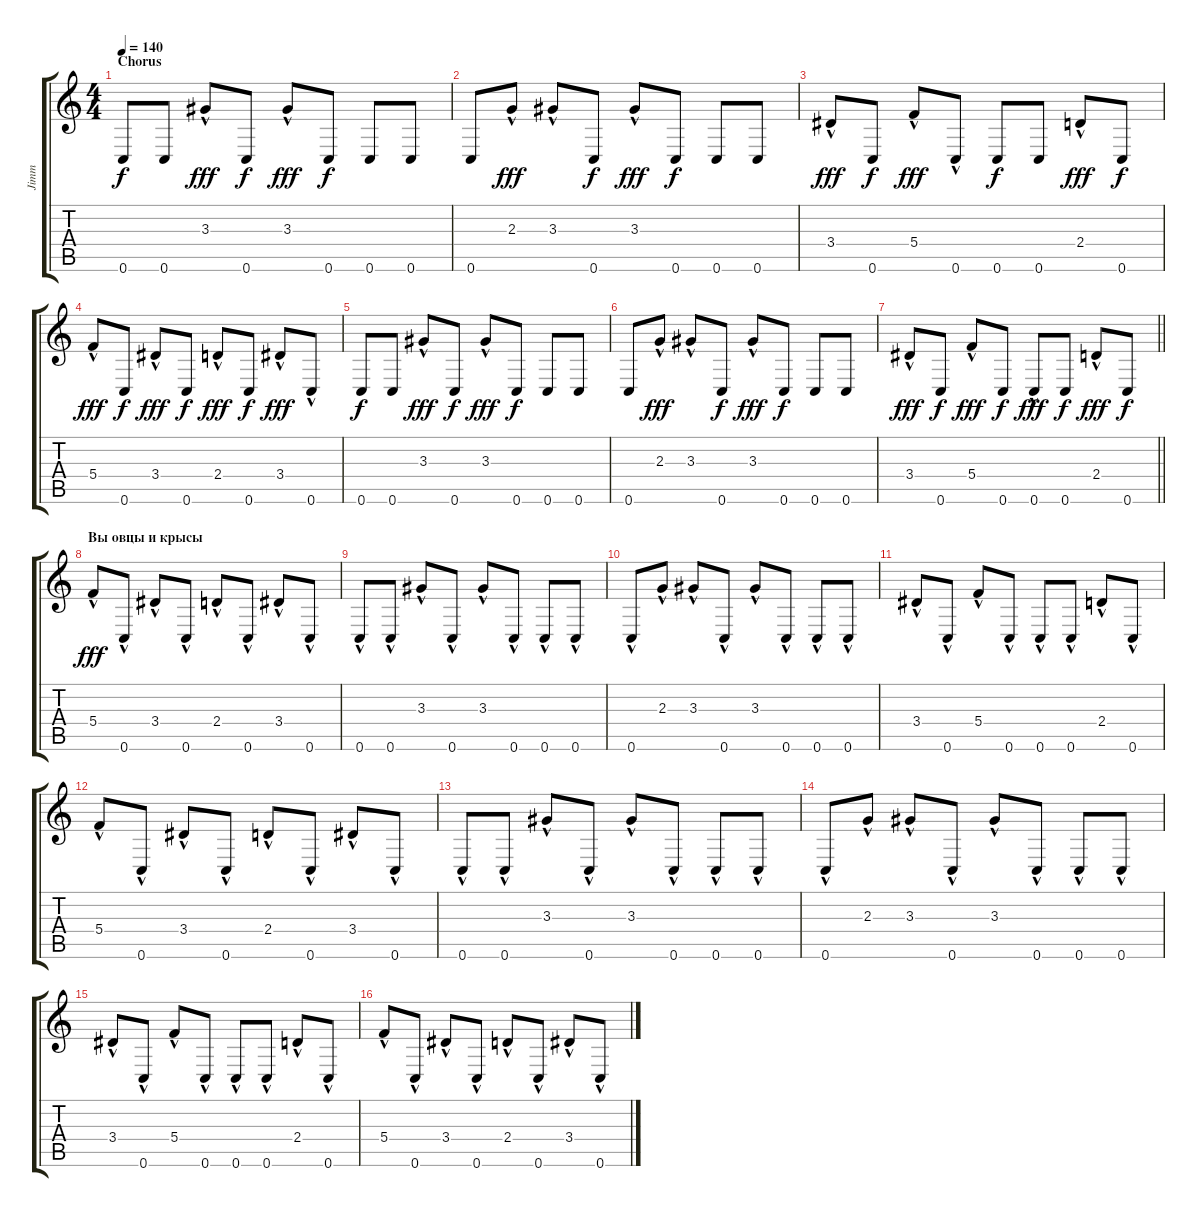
\track ("Jimm" "Jimm") {instrument overdrivenguitar}
\staff {score tabs}
\tuning (D4 A3 F3 C3 G2 C2) {hide}
\ts (4 4)
\section ("" "Chorus")
\tempo 140
\clef g2
\ks c
0.6.8{dy f} 0.6.8 3.3{hac}.8{dy fff} 0.6.8{dy f} 3.3{hac}.8{dy fff} 0.6.8{dy f} 0.6.8 0.6.8 |
0.6.8 2.3{hac}.8{dy fff} 3.3{hac}.8 0.6.8{dy f} 3.3{hac}.8{dy fff} 0.6.8{dy f} 0.6.8 0.6.8 |
3.4{hac}.8{dy fff} 0.6.8{dy f} 5.4{hac}.8{dy fff} 0.6{hac}.8 0.6.8{dy f} 0.6.8 2.4{hac}.8{dy fff} 0.6.8{dy f} |
5.4{hac}.8{dy fff} 0.6.8{dy f} 3.4{hac}.8{dy fff} 0.6.8{dy f} 2.4{hac}.8{dy fff} 0.6.8{dy f} 3.4{hac}.8{dy fff} 0.6{hac}.8 |
0.6.8{dy f} 0.6.8 3.3{hac}.8{dy fff} 0.6.8{dy f} 3.3{hac}.8{dy fff} 0.6.8{dy f} 0.6.8 0.6.8 |
0.6.8 2.3{hac}.8{dy fff} 3.3{hac}.8 0.6.8{dy f} 3.3{hac}.8{dy fff} 0.6.8{dy f} 0.6.8 0.6.8 |
\barLineRight lightlight
3.4{hac}.8{dy fff} 0.6.8{dy f} 5.4{hac}.8{dy fff} 0.6.8{dy f} 0.6{hac}.8{dy fff} 0.6.8{dy f} 2.4{hac}.8{dy fff} 0.6.8{dy f} |
\section ("" "Вы овцы и крыcы")
5.4{hac}.8{dy fff} 0.6{hac}.8 3.4{hac}.8 0.6{hac}.8 2.4{hac}.8 0.6{hac}.8 3.4{hac}.8 0.6{hac}.8 |
0.6{hac}.8 0.6{hac}.8 3.3{hac}.8 0.6{hac}.8 3.3{hac}.8 0.6{hac}.8 0.6{hac}.8 0.6{hac}.8 |
0.6{hac}.8 2.3{hac}.8 3.3{hac}.8 0.6{hac}.8 3.3{hac}.8 0.6{hac}.8 0.6{hac}.8 0.6{hac}.8 |
3.4{hac}.8 0.6{hac}.8 5.4{hac}.8 0.6{hac}.8 0.6{hac}.8 0.6{hac}.8 2.4{hac}.8 0.6{hac}.8 |
5.4{hac}.8 0.6{hac}.8 3.4{hac}.8 0.6{hac}.8 2.4{hac}.8 0.6{hac}.8 3.4{hac}.8 0.6{hac}.8 |
0.6{hac}.8 0.6{hac}.8 3.3{hac}.8 0.6{hac}.8 3.3{hac}.8 0.6{hac}.8 0.6{hac}.8 0.6{hac}.8 |
0.6{hac}.8 2.3{hac}.8 3.3{hac}.8 0.6{hac}.8 3.3{hac}.8 0.6{hac}.8 0.6{hac}.8 0.6{hac}.8 |
3.4{hac}.8 0.6{hac}.8 5.4{hac}.8 0.6{hac}.8 0.6{hac}.8 0.6{hac}.8 2.4{hac}.8 0.6{hac}.8 |
5.4{hac}.8 0.6{hac}.8 3.4{hac}.8 0.6{hac}.8 2.4{hac}.8 0.6{hac}.8 3.4{hac}.8 0.6{hac}.8
